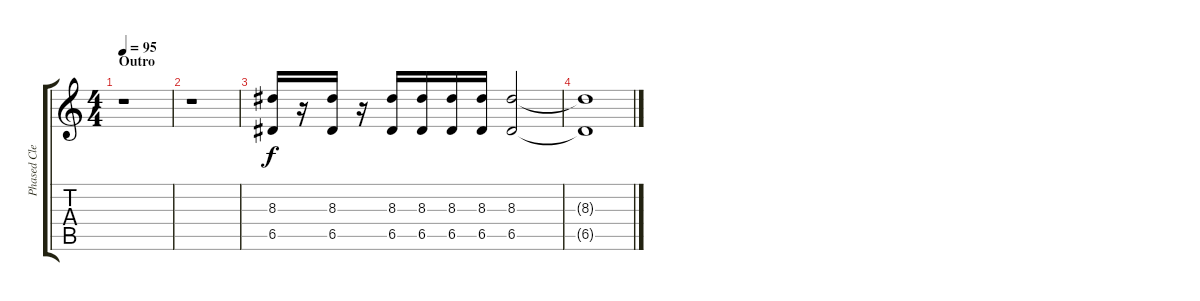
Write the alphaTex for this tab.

\track ("Phased Clean Guitar" "Phased Cle") {instrument electricguitarclean}
\staff {score tabs}
\tuning (E4 B3 G3 D3 A2 E2) {hide}
\ts (4 4)
\section ("" "Outro")
\tempo 95
\clef g2
\ks c
r.1{dy f} |
r.1 |
(8.3 6.5).16{volume 7 instrument distortionguitar} r.16 (8.3 6.5).16 r.16 (8.3 6.5).16 (8.3 6.5).16 (8.3 6.5).16 (8.3 6.5).16 (8.3 6.5).2 |
(8.3{t} 6.5{t}).1
